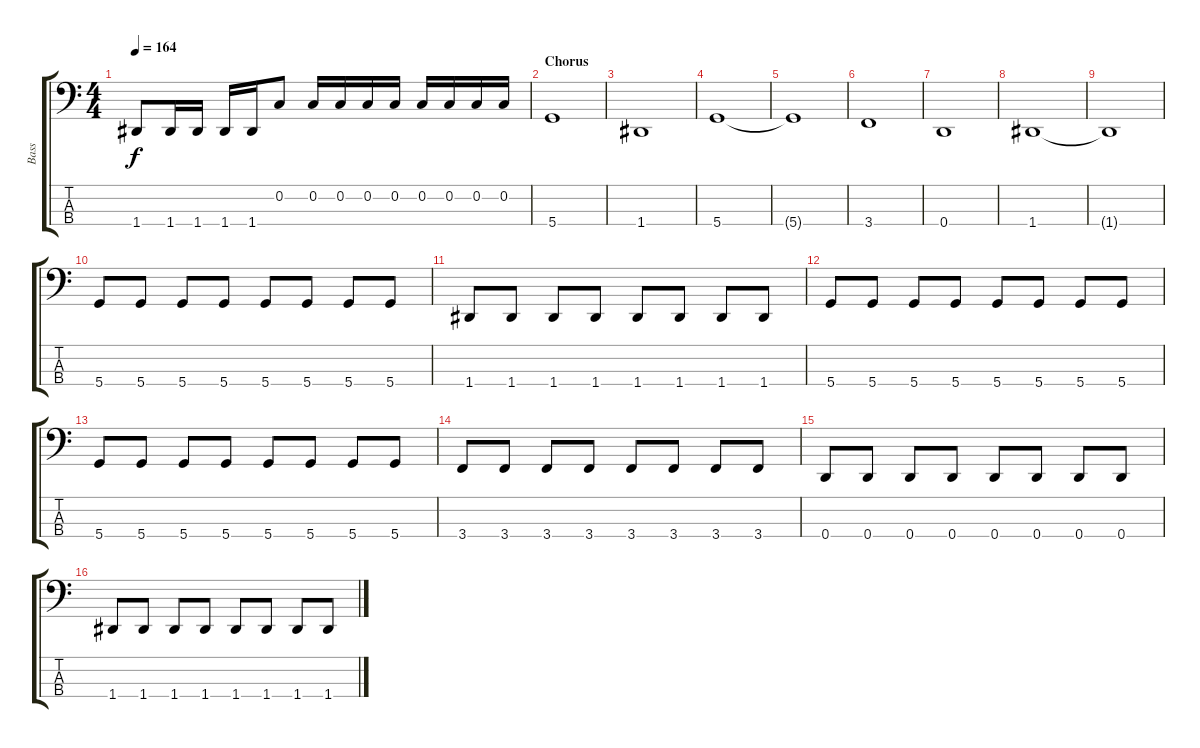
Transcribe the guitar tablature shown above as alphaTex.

\track ("Bass" "Bass") {instrument electricbasspick}
\staff {score tabs}
\tuning (F2 C2 G1 D1) {hide}
\ts (4 4)
\tempo 164
\clef f4
\ks c
1.4.8{dy f} 1.4.16 1.4.16 1.4.16 1.4.16 0.2.8 0.2.16 0.2.16 0.2.16 0.2.16 0.2.16 0.2.16 0.2.16 0.2.16 |
\section ("" "Chorus")
5.4.1 |
1.4.1 |
5.4.1 |
5.4{t}.1 |
3.4.1 |
0.4.1 |
1.4.1 |
1.4{t}.1 |
5.4.8 5.4.8 5.4.8 5.4.8 5.4.8 5.4.8 5.4.8 5.4.8 |
1.4.8 1.4.8 1.4.8 1.4.8 1.4.8 1.4.8 1.4.8 1.4.8 |
5.4.8 5.4.8 5.4.8 5.4.8 5.4.8 5.4.8 5.4.8 5.4.8 |
5.4.8 5.4.8 5.4.8 5.4.8 5.4.8 5.4.8 5.4.8 5.4.8 |
3.4.8 3.4.8 3.4.8 3.4.8 3.4.8 3.4.8 3.4.8 3.4.8 |
0.4.8 0.4.8 0.4.8 0.4.8 0.4.8 0.4.8 0.4.8 0.4.8 |
1.4.8 1.4.8 1.4.8 1.4.8 1.4.8 1.4.8 1.4.8 1.4.8
